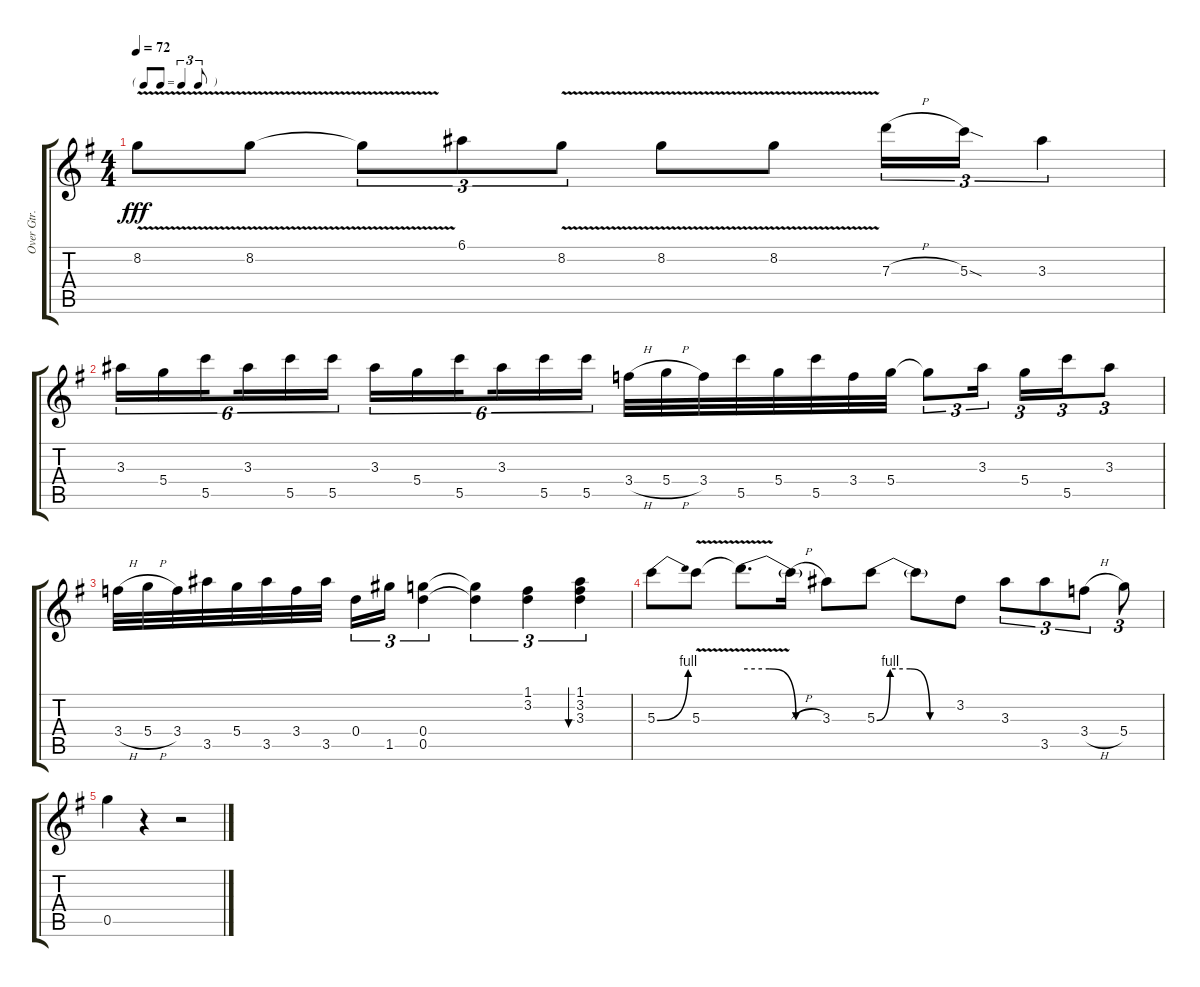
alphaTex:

\track ("Over Gtr. Gtr. EGDGBE" "Over Gtr. ") {instrument overdrivenguitar}
\staff {score tabs}
\tuning (E4 B3 G4 D4 G4 E3) {hide}
\ts (4 4)
\tf triplet8th
\tempo 72
\clef g2
\ks g
8.2{v}.8{dy fff} 8.2{v}.8 8.2{v t}.8{tu (3 2)} 6.1.8{tu (3 2)} 8.2{v}.8{tu (3 2)} 8.2{v}.8 8.2{v}.8 7.3{h}.16{tu (3 2)} 5.3{sod}.16{tu (3 2)} 3.3.4{tu (3 2)} |
3.3.16{tu (6 4)} 5.4.16{tu (6 4)} 5.5.16{tu (6 4) beam splitsecondary} 3.3.16{tu (6 4)} 5.5.16{tu (6 4)} 5.5.16{tu (6 4)} 3.3.16{tu (6 4)} 5.4.16{tu (6 4)} 5.5.16{tu (6 4) beam splitsecondary} 3.3.16{tu (6 4)} 5.5.16{tu (6 4)} 5.5.16{tu (6 4)} 3.4{h}.32 5.4{h}.32 3.4.32 5.5.32 5.4.32 5.5.32 3.4.32 5.4.32 5.4{t}.8{tu (3 2)} 3.3.16{tu (3 2) beam splitsecondary} 5.4.16{tu (3 2)} 5.5.16{tu (3 2)} 3.3.8{tu (3 2)} |
3.4{h}.32 5.4{h}.32 3.4.32 3.5.32 5.4.32 3.5.32 3.4.32 3.5.32 0.4.16{tu (3 2)} 1.5.16{tu (3 2)} (0.4 0.5).4{tu (3 2)} (0.4{t} 0.5{t}).4{tu (3 2)} (1.1 3.2).4{tu (3 2)} (1.1 3.2 3.3).4{tu (3 2) bu 30} |
5.3{be (bend 0 0 60 4)}.8 5.3{v}.8 5.3{be (custom 0 4 20 4 40 0 60 0) t}.8{d} 5.3{h t}.16 3.3.8 5.3{be (custom 0 0 10 4 25 4 40 0 60 0)}.8 5.3{t}.8 3.2.8 3.3.8{tu (3 2)} 3.5.8{tu (3 2)} 3.4{h}.8{tu (3 2)} 5.4.8{tu (3 2)} |
0.5.4 r.4 r.2
